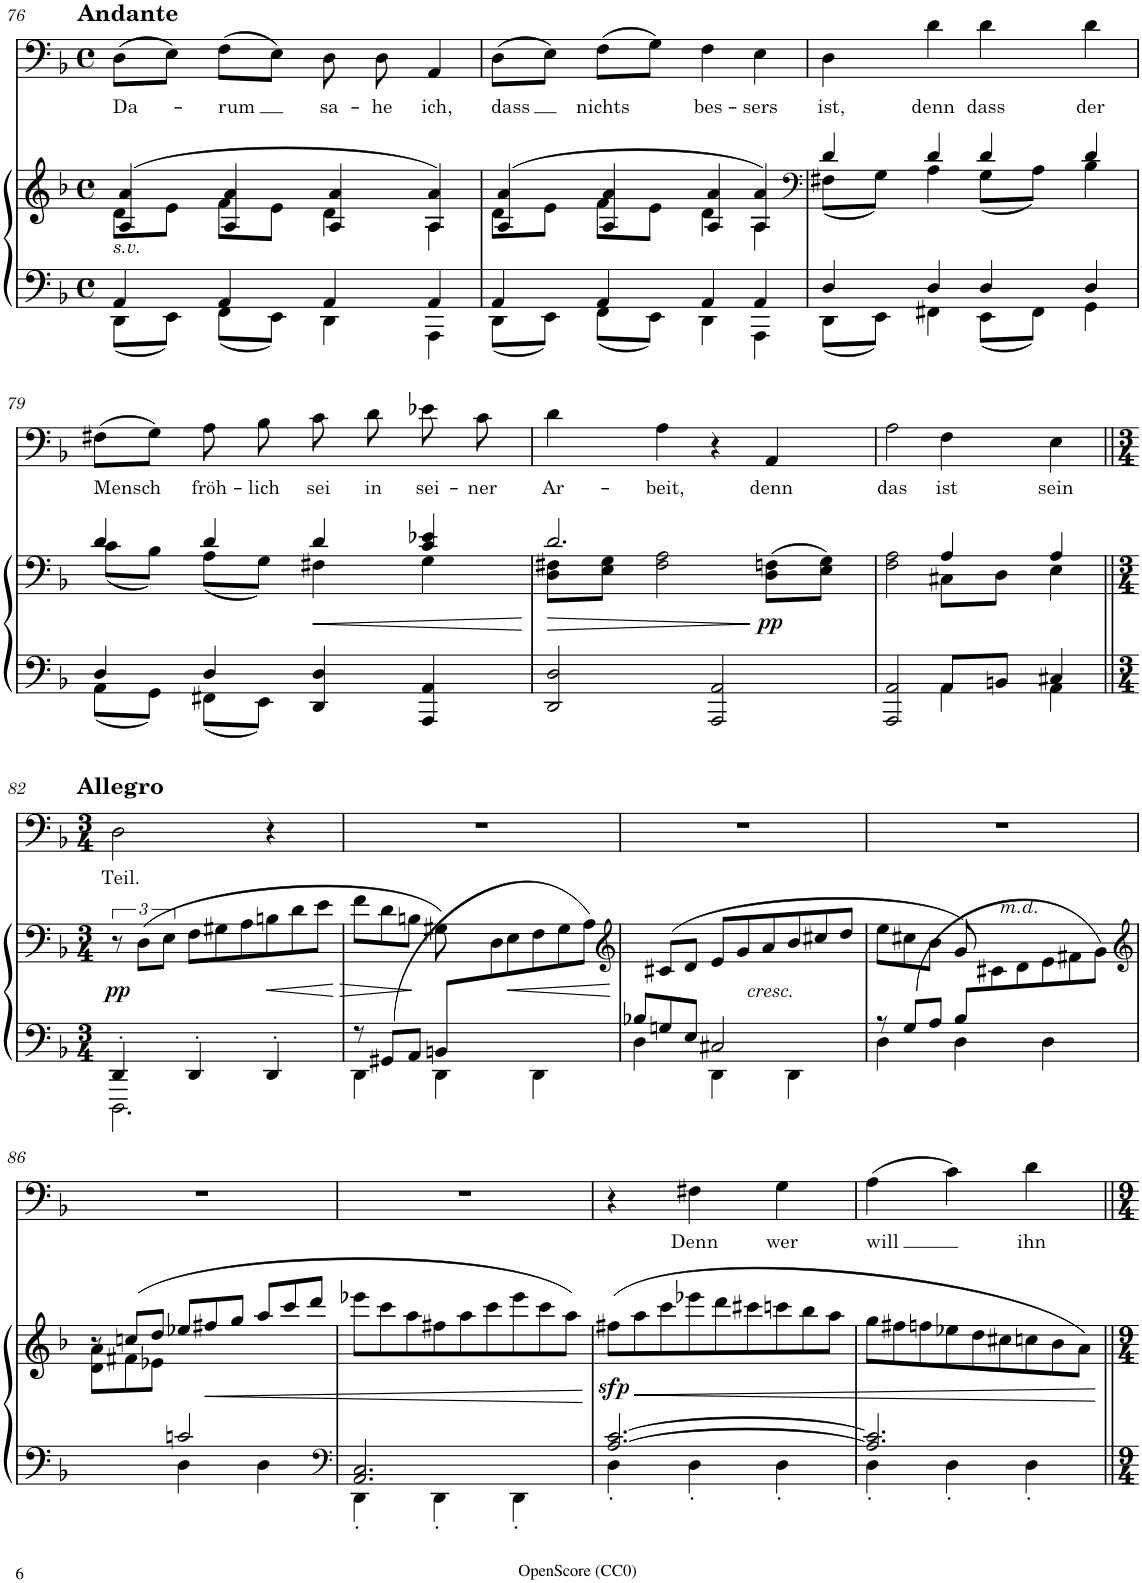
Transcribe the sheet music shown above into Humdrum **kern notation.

**kern	**kern	**dynam	**kern	**text
*part2	*part2	*part2	*part1	*part1
*staff3	*staff2	*staff2/3	*staff1	*staff1
*I"Pianoforte	*	*	*I"Singstimme Voice	*
*I'Pno	*	*	*	*
!!LO:PB:g=z
*clefF4	*clefG2	*	*clefF4	*
*k[b-]	*k[b-]	*	*k[b-]	*
*M4/4	*M4/4	*	*M4/4	*
*met(c)	*met(c)	*	*met(c)	*
=76	=76	=76	=76	=76
*^	*^	*	*	*
!	!	!	!	!	!LO:TX:a:B:t=Andante	!
!	!	!LO:TX:b:i:t=s.v.	!	!	!	!
!	!	!	!	!	!	!LO:LY:b
4AA/	8DD\L	(4A/ 4a/	8d\L	.	(8D\L	Da-
.	8EE\J	.	8e\J	.	8E\J)	.
!	!	!	!	!	!	!LO:LY:b
4AA/	8FF\L	4A/ 4a/	8f\L	.	(8F\L	-rum
.	8EE\J	.	8e\J	.	8E\J)	.
!	!	!	!	!	!	!LO:LY:b
4AA/	4DD\	4A/ 4a/	4d\	.	8D\	sa-
!	!	!	!	!	!	!LO:LY:b
.	.	.	.	.	8D\	-he
!	!	!	!	!	!	!LO:LY:b
4AA/	4AAA\	4A/ 4a/)	4A\	.	4AA/	ich,
=77	=77	=77	=77	=77	=77	=77
!	!	!	!	!	!	!LO:LY:b
4AA/	8DD\L	(4A/ 4a/	8d\L	.	(8D\L	dass
.	8EE\J	.	8e\J	.	8E\J)	.
!	!	!	!	!	!	!LO:LY:b
4AA/	8FF\L	4A/ 4a/	8f\L	.	(8F\L	nichts
.	8EE\J	.	8e\J	.	8G\J)	.
!	!	!	!	!	!	!LO:LY:b
4AA/	4DD\	4A/ 4a/	4d\	.	4F\	bes-
!	!	!	!	!	!	!LO:LY:b
4AA/	4AAA\	4A/ 4a/)	4A\	.	4E;<\	-sers
=78	=78	=78	=78	=78	=78	=78
*	*	*clefF4	*	*	*	*
!	!	!	!	!	!	!LO:LY:b
4D/	8DD\L	4d/	(8F#X;\L	.	4D\	ist,
.	8EE\J	.	8G\J)	.	.	.
!	!	!	!	!	!	!LO:LY:b
4D/	4FF#X\	4d/	4A\	.	4d\	denn
!	!	!	!	!	!	!LO:LY:b
4D/	8EE\L	4d/	(8G\L	.	4d\	dass
.	8FF#\J	.	8A\J)	.	.	.
!	!	!	!	!	!	!LO:LY:b
4D/	4GG\	4d/	4B-\	.	4d\	der
!!LO:LB:g=z
=79	=79	=79	=79	=79	=79	=79
!	!	!	!	!	!	!LO:LY:b
4D/	8AA\L	4d/	(8c\L	.	(8F#X\L	Mensch
.	8GG\J	.	8B-\J)	.	8G\J)	.
!	!	!	!	!	!	!LO:LY:b
4D/	8FF#X\L	4d/	(8A\L	.	8A\	fröh-
!	!	!	!	!	!	!LO:LY:b
.	8EE\J	.	8G\J)	.	8B-\	-lich
!	!	!	!	!LO:HP:b	!	!LO:LY:b
4DD/ 4D/	2ryy	4d/	4F#X\	<	8c\	sei
!	!	!	!	!	!	!LO:LY:b
.	.	.	.	.	8d\	in
!	!	!	!	!	!	!LO:LY:b
4AAA/ 4AA/	.	4c/ 4e-X/	4G\	.	8e-X\	sei-
!	!	!	!	!	!	!LO:LY:b
.	.	.	.	.	8c\	-ner
*v	*v	*	*	*	*	*
*	*v	*v	*	*	*
.	.	[	.	.
=80	=80	=80	=80	=80
!	!	!LO:HP:b	!	!LO:LY:b
*	*^	*	*	*
2DD/ 2D/	2.d/	8D\ 8F#X\L	>	4d\	Ar-
.	.	8E\ 8G\J	.	.	.
!	!	!	!	!	!LO:LY:b
.	.	2F#\ 2A\	.	4A\	-beit,
2AAA/ 2AA/	.	.	.	4r	.
!	!	!	!LO:DY:n=1:b	!	!LO:LY:b
.	(8D\ 8Fn\L	4ryy	] pp	4AA/	denn
.	8E\ 8G\J)	.	.	.	.
=81	=81	=81	=81	=81	=81
*^	*	*	*	*	*
!	!	!	!	!	!	!LO:LY:b
2AAA/ 2AA/	2ryy	2F\ 2A\	2ryy	.	2A\	das
!	!	!	!	!	!	!LO:LY:b
8AA/L	4AA\	4A/	8C#X\L	.	4F\	ist
8BBn/J	.	.	8D\J	.	.	.
!	!	!	!	!	!	!LO:LY:b
4C#X/	4AA\	4A/	4E\	.	4E\	sein
*	*	*v	*v	*	*	*
!!LO:LB:g=z
=82||	=82||	=82||	=82||	=82||	=82||
*M3/4	*	*M3/4	*	*M3/4	*
*	*	*^	*	*	*
!	!	!	!	!	!LO:TX:a:B:t=Allegro	!
!	!	!	!	!LO:DY:b	!	!LO:LY:b
*	*	*v	*v	*	*	*
4DD'/	2.DDD\	12r	pp	2D\	Teil.
.	.	(12D\L	.	.	.
.	.	12E\J	.	.	.
*	*	*Xtuplet	*	*	*
4DD'/	.	12F\L	.	.	.
.	.	12G#X\	.	.	.
.	.	12A\	.	.	.
!	!	!	!LO:HP:b	!	!
4DD'/	.	12Bn\	<	4r	.
.	.	12d\	.	.	.
.	.	12e\J	.	.	.
*v	*v	*	*	*	*
.	.	[	.	.
=83	=83	=83	=83	=83
*Xtuplet	*	*	*	*
*^	*	*	*	*
!	!	!	!LO:HP:b	!	!
*	*	*^	*	*	*
12r	4DD\	12f\L	3ryy	>	2.r	.
(12GG#X/L	.	12d\	.	.	.	.
12AA/J	.	12Bn\J	.	.	.	.
12BBn/L	4DD\	8G#X\)	.	]	.	.
12%5ryy	.	.	12D\	.	.	.
.	.	8ryy	.	.	.	.
!	!	!	!	!LO:HP:b	!	!
.	.	.	12E\	<	.	.
.	4DD\	4ryy	12F\	.	.	.
.	.	.	12G#\	.	.	.
.	.	.	12A\J)	.	.	.
*v	*v	*	*	*	*	*
*	*v	*v	*	*	*
.	.	[	.	.
=84	=84	=84	=84	=84
*	*clefG2	*	*	*
*^	*	*	*	*
12B-X/L	4D\	12ryy	.	2.r	.
12Gn/	.	(12c#X/L	.	.	.
12E/J	.	12d/J	.	.	.
2C#X/	4DD\	12e/L	.	.	.
!	!	!LO:TX:b:i:t=cresc.	!	!	!
.	.	12g/	.	.	.
.	.	12a/	.	.	.
.	4DD\	12b-/	.	.	.
.	.	12cc#X/	.	.	.
.	.	12dd/J	.	.	.
=85	=85	=85	=85	=85	=85
*	*	*^	*	*	*
12r	4D\	12ee\L	3ryy	.	2.r	.
(12G/L	.	12cc#X\	.	.	.	.
12A/J	.	12b-\J	.	.	.	.
12B-/L	4D\	8g/)	.	.	.	.
12%5ryy	.	.	12c#X\	.	.	.
!	!	!LO:TX:a:i:t=m.d.	!	!	!	!
.	.	8ryy	.	.	.	.
.	.	.	12d\	.	.	.
.	4D\	4ryy	12e\	.	.	.
.	.	.	12f#X\	.	.	.
.	.	.	12g\J)	.	.	.
!!LO:LB:g=z
=86	=86	=86	=86	=86	=86	=86
*	*	*clefG2	*	*	*	*
4ryy	4ryy	12r	12d\ 12a\L	.	2.r	.
.	.	(12ccn/L	12f#X\	.	.	.
.	.	12dd/J	12e-X\J	.	.	.
2cn/	4D\	12ee-X/L	2ryy	.	.	.
!	!	!	!	!LO:HP:b	!	!
.	.	12ff#X/	.	<	.	.
.	.	12gg/J	.	.	.	.
.	4D\	12aa/L	.	.	.	.
.	.	12ccc/	.	.	.	.
.	.	12ddd/J	.	.	.	.
*	*	*v	*v	*	*	*
=87	=87	=87	=87	=87	=87
*clefF4	*	*	*	*	*
2.AA/ 2.C/	4DD'\	12eee-X\L	.	2.r	.
.	.	12ccc\	.	.	.
.	.	12aa\	.	.	.
.	4DD'\	12ff#X\	.	.	.
.	.	12aa\	.	.	.
.	.	12ccc\	.	.	.
.	4DD'\	12eee-\	.	.	.
.	.	12ccc\	.	.	.
.	.	12aa\J)	.	.	.
*v	*v	*	*	*	*
.	.	[	.	.
=88	=88	=88	=88	=88
*^	*	*	*	*
!	!	!	!LO:DY:b	!	!
[2.A/ [2.c/	4D'\	(12ff#X\L	sfp	4r	.
!	!	!	!LO:HP:b	!	!
.	.	12aa\	<	.	.
.	.	12ccc\	.	.	.
!	!	!	!	!	!LO:LY:b
.	4D'\	12eee-X\	.	4F#X\	Denn
.	.	12ddd\	.	.	.
.	.	12ccc#X\	.	.	.
!	!	!	!	!	!LO:LY:b
.	4D'\	12cccn\	.	4G\	wer
.	.	12bb-\	.	.	.
.	.	12aa\J	.	.	.
=89	=89	=89	=89	=89	=89
!	!	!	!	!	!LO:LY:b
2.A/] 2.c/]	4D'\	12gg\L	.	(4A\	will
.	.	12ff#X\	.	.	.
.	.	12ffn\	.	.	.
.	4D'\	12ee-X\	.	4c\)	.
.	.	12dd\	.	.	.
.	.	12cc#X\	.	.	.
!	!	!	!	!	!LO:LY:b
.	4D'\	12ccn\	.	4d\	ihn
.	.	12b-\	.	.	.
.	.	12a\J)	.	.	.
*v	*v	*	*	*	*
.	.	[	.	.
=||	=||	=||	=||	=||
*-	*-	*-	*-	*-
